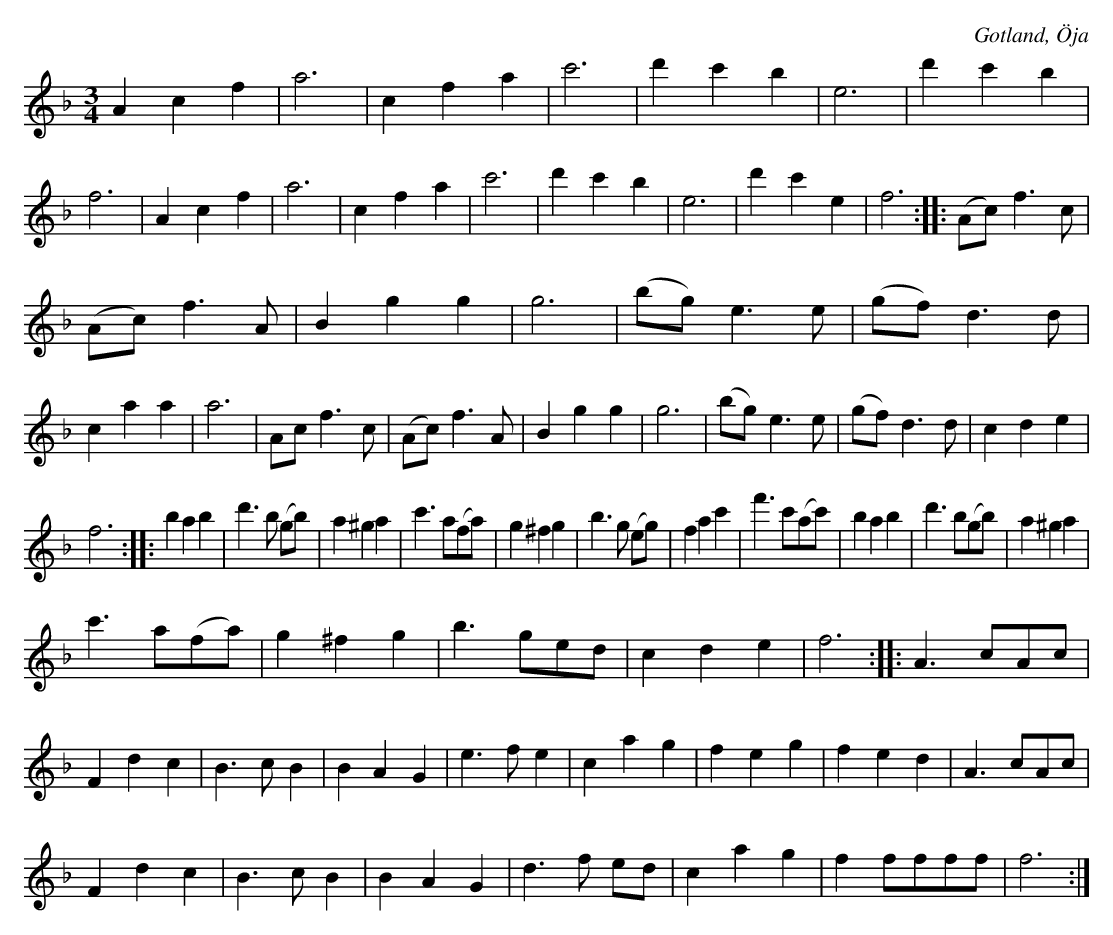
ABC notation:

X:1
T:
O:Gotland, \"Oja
M:3/4
L:1/8
K:F
A2 c2 f2|a6|c2 f2 a2|c'6|d'2 c'2 b2|e6|d'2 c'2 b2|f6|A2 c2 f2|a6|c2 f2 a2|c'6|d'2 c'2 b2|e6|d'2 c'2 e2|f6::(Ac) f3 c|
(Ac) f3 A|B2 g2 g2|g6|(bg) e3 e|(gf) d3 d|c2 a2 a2|a6|Ac f3 c|(Ac) f3 A|B2 g2 g2|g6|(bg) e3 e|(gf) d3 d|c2 d2 e2|
f6::b2 a2 b2|d'3 b (gb)|a2 ^g2 a2|c'3 a(fa)|g2 ^f2 g2|b3 g (eg)|f2 a2 c'2|f'3 c'(ac')|b2 a2 b2|d'3 b(gb)|a2 ^g2 a2|
c'3 a(fa)|g2 ^f2 g2|b3 ged|c2 d2 e2|f6::A3 cAc|F2 d2 c2|B3 c B2|B2 A2 G2|e3 f e2|c2 a2 g2|f2 e2 g2|f2 e2 d2 |A3 cAc|
F2 d2 c2|B3 c B2|B2 A2 G2|d3 f ed|c2 a2 g2|f2 ffff|f6:|
